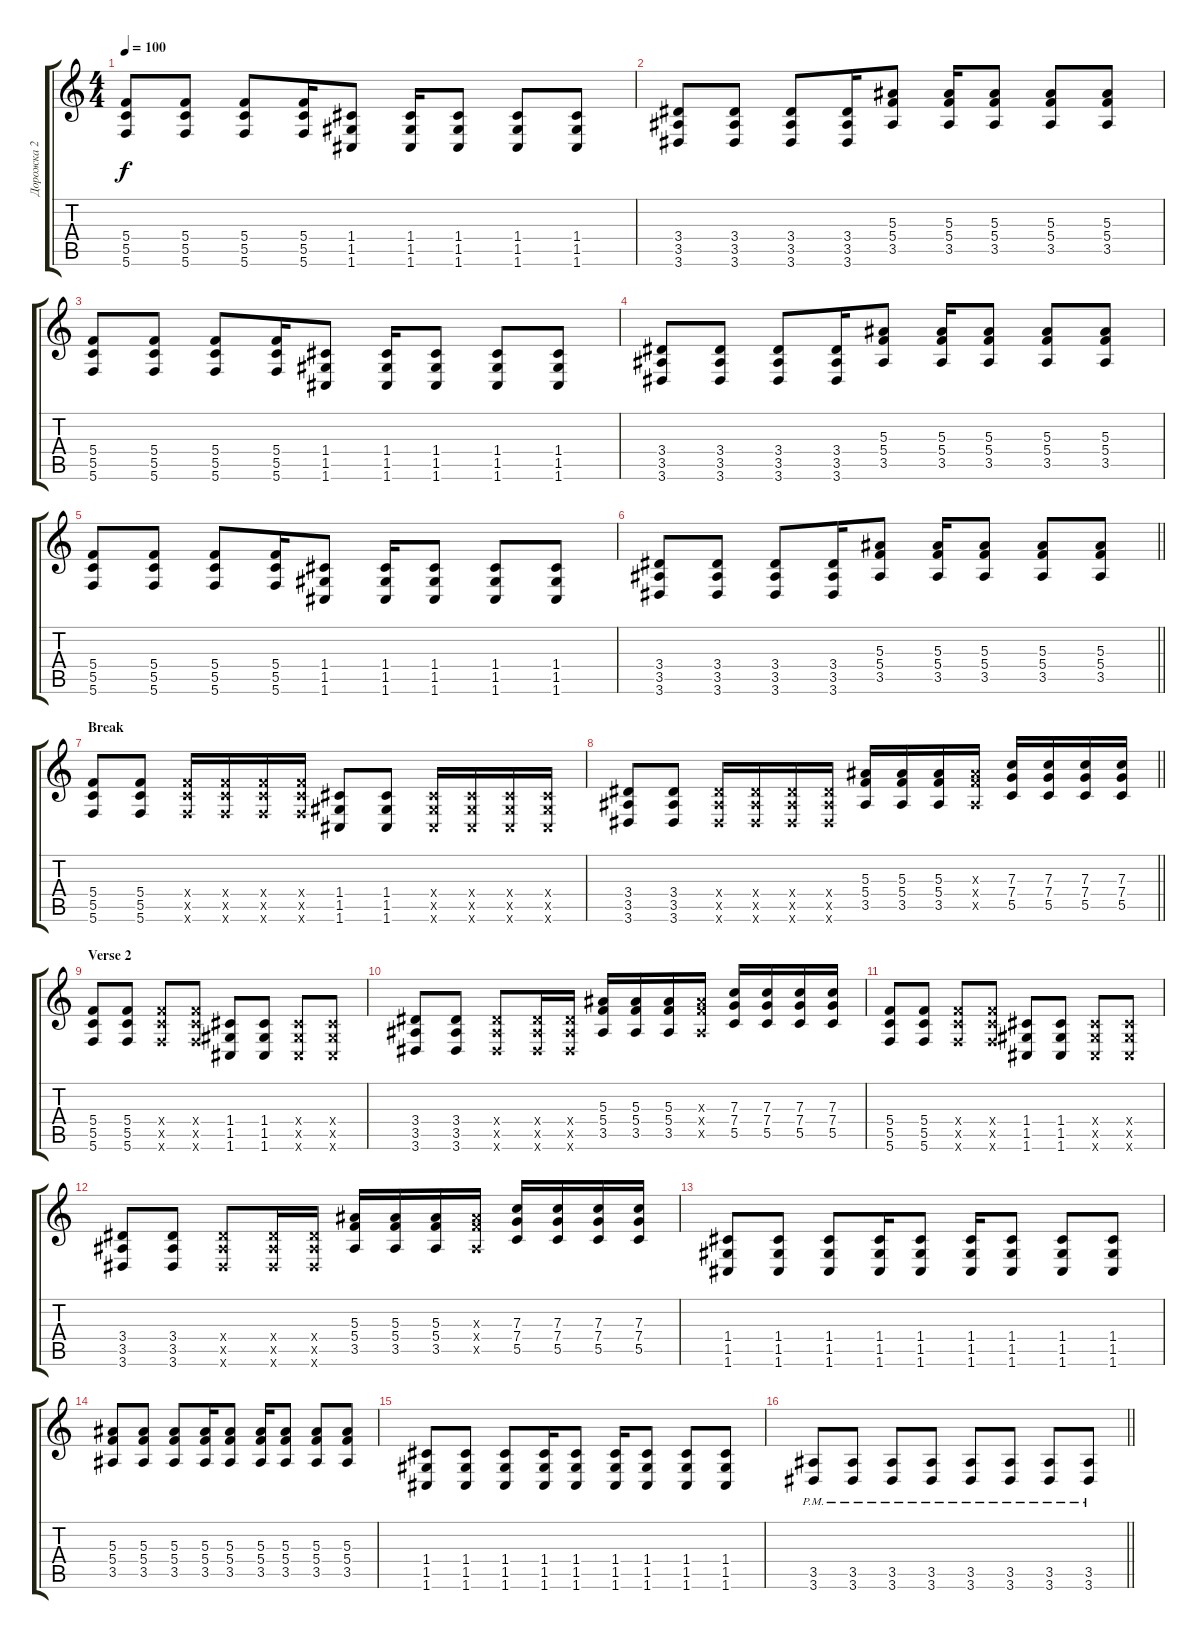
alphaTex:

\track ("Дорожка 2" "Дорожка 2") {instrument distortionguitar}
\staff {score tabs}
\tuning (D4 A3 F3 C3 G2 C2) {hide}
\ts (4 4)
\tempo 100
\clef g2
\ks c
(5.4 5.5 5.6).8{dy f} (5.4 5.5 5.6).8 (5.4 5.5 5.6).8 (5.4 5.5 5.6).16 (1.4 1.5 1.6).8 (1.4 1.5 1.6).16 (1.4 1.5 1.6).8 (1.4 1.5 1.6).8 (1.4 1.5 1.6).8 |
(3.4 3.5 3.6).8 (3.4 3.5 3.6).8 (3.4 3.5 3.6).8 (3.4 3.5 3.6).16 (5.3 5.4 3.5).8 (5.3 5.4 3.5).16 (5.3 5.4 3.5).8 (5.3 5.4 3.5).8 (5.3 5.4 3.5).8 |
(5.4 5.5 5.6).8 (5.4 5.5 5.6).8 (5.4 5.5 5.6).8 (5.4 5.5 5.6).16 (1.4 1.5 1.6).8 (1.4 1.5 1.6).16 (1.4 1.5 1.6).8 (1.4 1.5 1.6).8 (1.4 1.5 1.6).8 |
(3.4 3.5 3.6).8 (3.4 3.5 3.6).8 (3.4 3.5 3.6).8 (3.4 3.5 3.6).16 (5.3 5.4 3.5).8 (5.3 5.4 3.5).16 (5.3 5.4 3.5).8 (5.3 5.4 3.5).8 (5.3 5.4 3.5).8 |
(5.4 5.5 5.6).8 (5.4 5.5 5.6).8 (5.4 5.5 5.6).8 (5.4 5.5 5.6).16 (1.4 1.5 1.6).8 (1.4 1.5 1.6).16 (1.4 1.5 1.6).8 (1.4 1.5 1.6).8 (1.4 1.5 1.6).8 |
\barLineRight lightlight
(3.4 3.5 3.6).8 (3.4 3.5 3.6).8 (3.4 3.5 3.6).8 (3.4 3.5 3.6).16 (5.3 5.4 3.5).8 (5.3 5.4 3.5).16 (5.3 5.4 3.5).8 (5.3 5.4 3.5).8 (5.3 5.4 3.5).8 |
\section ("" "Break")
(5.4 5.5 5.6).8 (5.4 5.5 5.6).8 (5.4{x} 5.5{x} 5.6{x}).16 (5.4{x} 5.5{x} 5.6{x}).16 (5.4{x} 5.5{x} 5.6{x}).16 (5.4{x} 5.5{x} 5.6{x}).16 (1.4 1.5 1.6).8 (1.4 1.5 1.6).8 (1.4{x} 1.5{x} 1.6{x}).16 (1.4{x} 1.5{x} 1.6{x}).16 (1.4{x} 1.5{x} 1.6{x}).16 (1.4{x} 1.5{x} 1.6{x}).16 |
\barLineRight lightlight
(3.4 3.5 3.6).8 (3.4 3.5 3.6).8 (3.4{x} 3.5{x} 3.6{x}).16 (3.4{x} 3.5{x} 3.6{x}).16 (3.4{x} 3.5{x} 3.6{x}).16 (3.4{x} 3.5{x} 3.6{x}).16 (5.3 5.4 3.5).16 (5.3 5.4 3.5).16 (5.3 5.4 3.5).16 (5.3{x} 5.4{x} 3.5{x}).16 (7.3 7.4 5.5).16 (7.3 7.4 5.5).16 (7.3 7.4 5.5).16 (7.3 7.4 5.5).16 |
\section ("" "Verse 2")
(5.4 5.5 5.6).8 (5.4 5.5 5.6).8 (5.4{x} 5.5{x} 5.6{x}).8 (5.4{x} 5.5{x} 5.6{x}).8 (1.4 1.5 1.6).8 (1.4 1.5 1.6).8 (1.4{x} 1.5{x} 1.6{x}).8 (1.4{x} 1.5{x} 1.6{x}).8 |
(3.4 3.5 3.6).8 (3.4 3.5 3.6).8 (3.4{x} 3.5{x} 3.6{x}).8 (3.4{x} 3.5{x} 3.6{x}).16 (3.4{x} 3.5{x} 3.6{x}).16 (5.3 5.4 3.5).16 (5.3 5.4 3.5).16 (5.3 5.4 3.5).16 (5.3{x} 5.4{x} 3.5{x}).16 (7.3 7.4 5.5).16 (7.3 7.4 5.5).16 (7.3 7.4 5.5).16 (7.3 7.4 5.5).16 |
(5.4 5.5 5.6).8 (5.4 5.5 5.6).8 (5.4{x} 5.5{x} 5.6{x}).8 (5.4{x} 5.5{x} 5.6{x}).8 (1.4 1.5 1.6).8 (1.4 1.5 1.6).8 (1.4{x} 1.5{x} 1.6{x}).8 (1.4{x} 1.5{x} 1.6{x}).8 |
(3.4 3.5 3.6).8 (3.4 3.5 3.6).8 (3.4{x} 3.5{x} 3.6{x}).8 (3.4{x} 3.5{x} 3.6{x}).16 (3.4{x} 3.5{x} 3.6{x}).16 (5.3 5.4 3.5).16 (5.3 5.4 3.5).16 (5.3 5.4 3.5).16 (5.3{x} 5.4{x} 3.5{x}).16 (7.3 7.4 5.5).16 (7.3 7.4 5.5).16 (7.3 7.4 5.5).16 (7.3 7.4 5.5).16 |
(1.4 1.5 1.6).8 (1.4 1.5 1.6).8 (1.4 1.5 1.6).8 (1.4 1.5 1.6).16 (1.4 1.5 1.6).8 (1.4 1.5 1.6).16 (1.4 1.5 1.6).8 (1.4 1.5 1.6).8 (1.4 1.5 1.6).8 |
(5.3 5.4 3.5).8 (5.3 5.4 3.5).8 (5.3 5.4 3.5).8 (5.3 5.4 3.5).16 (5.3 5.4 3.5).8 (5.3 5.4 3.5).16 (5.3 5.4 3.5).8 (5.3 5.4 3.5).8 (5.3 5.4 3.5).8 |
(1.4 1.5 1.6).8 (1.4 1.5 1.6).8 (1.4 1.5 1.6).8 (1.4 1.5 1.6).16 (1.4 1.5 1.6).8 (1.4 1.5 1.6).16 (1.4 1.5 1.6).8 (1.4 1.5 1.6).8 (1.4 1.5 1.6).8 |
\barLineRight lightlight
(3.5{pm} 3.6{pm}).8 (3.5{pm} 3.6{pm}).8 (3.5{pm} 3.6{pm}).8 (3.5{pm} 3.6{pm}).8 (3.5{pm} 3.6{pm}).8 (3.5{pm} 3.6{pm}).8 (3.5{pm} 3.6{pm}).8 (3.5{pm} 3.6{pm}).8
